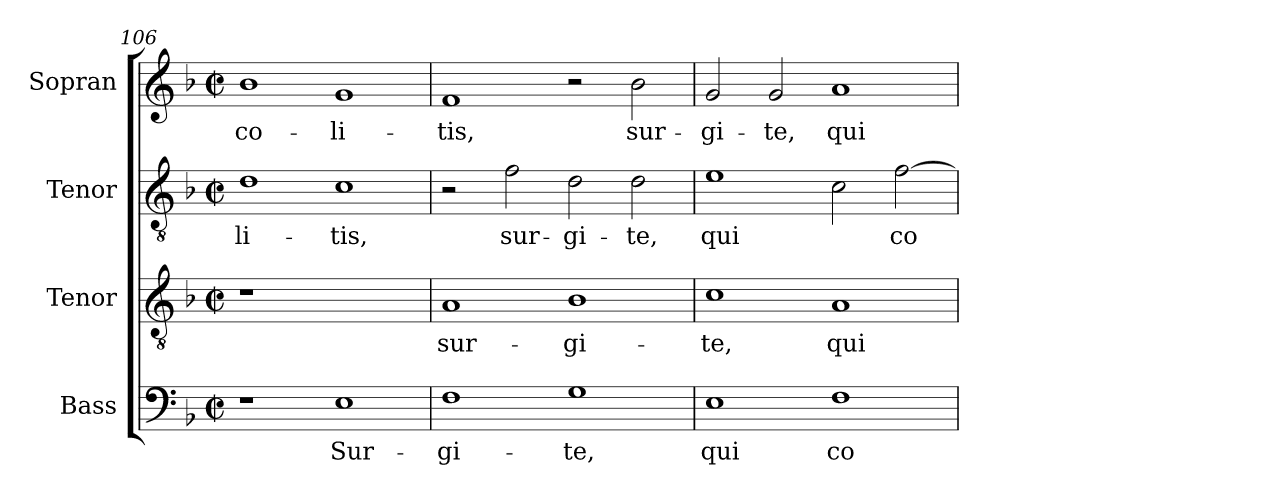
**kern	**text	**kern	**text	**kern	**text	**kern	**text
*part4	*part4	*part3	*part3	*part2	*part2	*part1	*part1
*staff4	*staff4	*staff3	*staff3	*staff2	*staff2	*staff1	*staff1
*I"Bass	*	*I"Tenor	*	*I"Tenor	*	*I"Sopran	*
*	*	*I'Tenor	*	*	*	*	*
*clefF4	*	*clefGv2	*	*clefGv2	*	*clefG2	*
*	*	*ITrd7c12	*	*ITrd7c12	*	*	*
*k[b-]	*	*k[b-]	*	*k[b-]	*	*k[b-]	*
*d:	*	*d:	*	*d:	*	*d:	*
*M2/2	*	*M2/2	*	*M2/2	*	*M2/2	*
*met(c|)	*	*met(c|)	*	*met(c|)	*	*met(c|)	*
=106	=106	=106	=106	=106	=106	=106	=106
!	!	!LO:N:vis=1	!	!	!	!	!
!	!	!	!	!	!LO:LY:b:color=#000000	!	!
!	!	!	!	!	!	!	!LO:LY:b:color=#000000
1r	.	1r	.	1Di	-li-	1b-i	co-
!	!LO:LY:b:color=#000000	!	!	!	!	!	!
!	!	!	!	!	!LO:LY:b:color=#000000	!	!
!	!	!	!	!	!	!	!LO:LY:b:color=#000000
1Ei	Sur-	1ryy	.	1Ci	-tis,	1gi	-li-
=107	=107	=107	=107	=107	=107	=107	=107
!	!LO:LY:b:color=#000000	!	!	!	!	!	!
!	!	!	!LO:LY:b:color=#000000	!	!	!	!
!	!	!	!	!	!	!	!LO:LY:b:color=#000000
1Fi	-gi-	1AAi	sur-	2r	.	1fi	-tis,
!	!	!	!	!	!LO:LY:b:color=#000000	!	!
.	.	.	.	2Fi\	sur-	.	.
!	!LO:LY:b:color=#000000	!	!	!	!	!	!
!	!	!	!LO:LY:b:color=#000000	!	!	!	!
!	!	!	!	!	!LO:LY:b:color=#000000	!	!
1Gi	-te,	1BB-i	-gi-	2Di\	-gi-	2r	.
!	!	!	!	!	!LO:LY:b:color=#000000	!	!
!	!	!	!	!	!	!	!LO:LY:b:color=#000000
.	.	.	.	2Di\	-te,	2b-i\	sur-
=108	=108	=108	=108	=108	=108	=108	=108
!	!LO:LY:b:color=#000000	!	!	!	!	!	!
!	!	!	!LO:LY:b:color=#000000	!	!	!	!
!	!	!	!	!	!LO:LY:b:color=#000000	!	!
!	!	!	!	!	!	!	!LO:LY:b:color=#000000
1Ei	qui	1Ci	-te,	1Ei	qui	2gi/	-gi-
!	!	!	!	!	!	!	!LO:LY:b:color=#000000
.	.	.	.	.	.	2gi/	-te,
!	!LO:LY:b:color=#000000	!	!	!	!	!	!
!	!	!	!LO:LY:b:color=#000000	!	!	!	!
!	!	!	!	!	!	!	!LO:LY:b:color=#000000
1Fi	co-	1AAi	qui	2Ci\	.	1ai	qui
!	!	!	!	!	!LO:LY:b:color=#000000	!	!
.	.	.	.	[>2Fi\	co-	.	.
=	=	=	=	=	=	=	=
*-	*-	*-	*-	*-	*-	*-	*-
